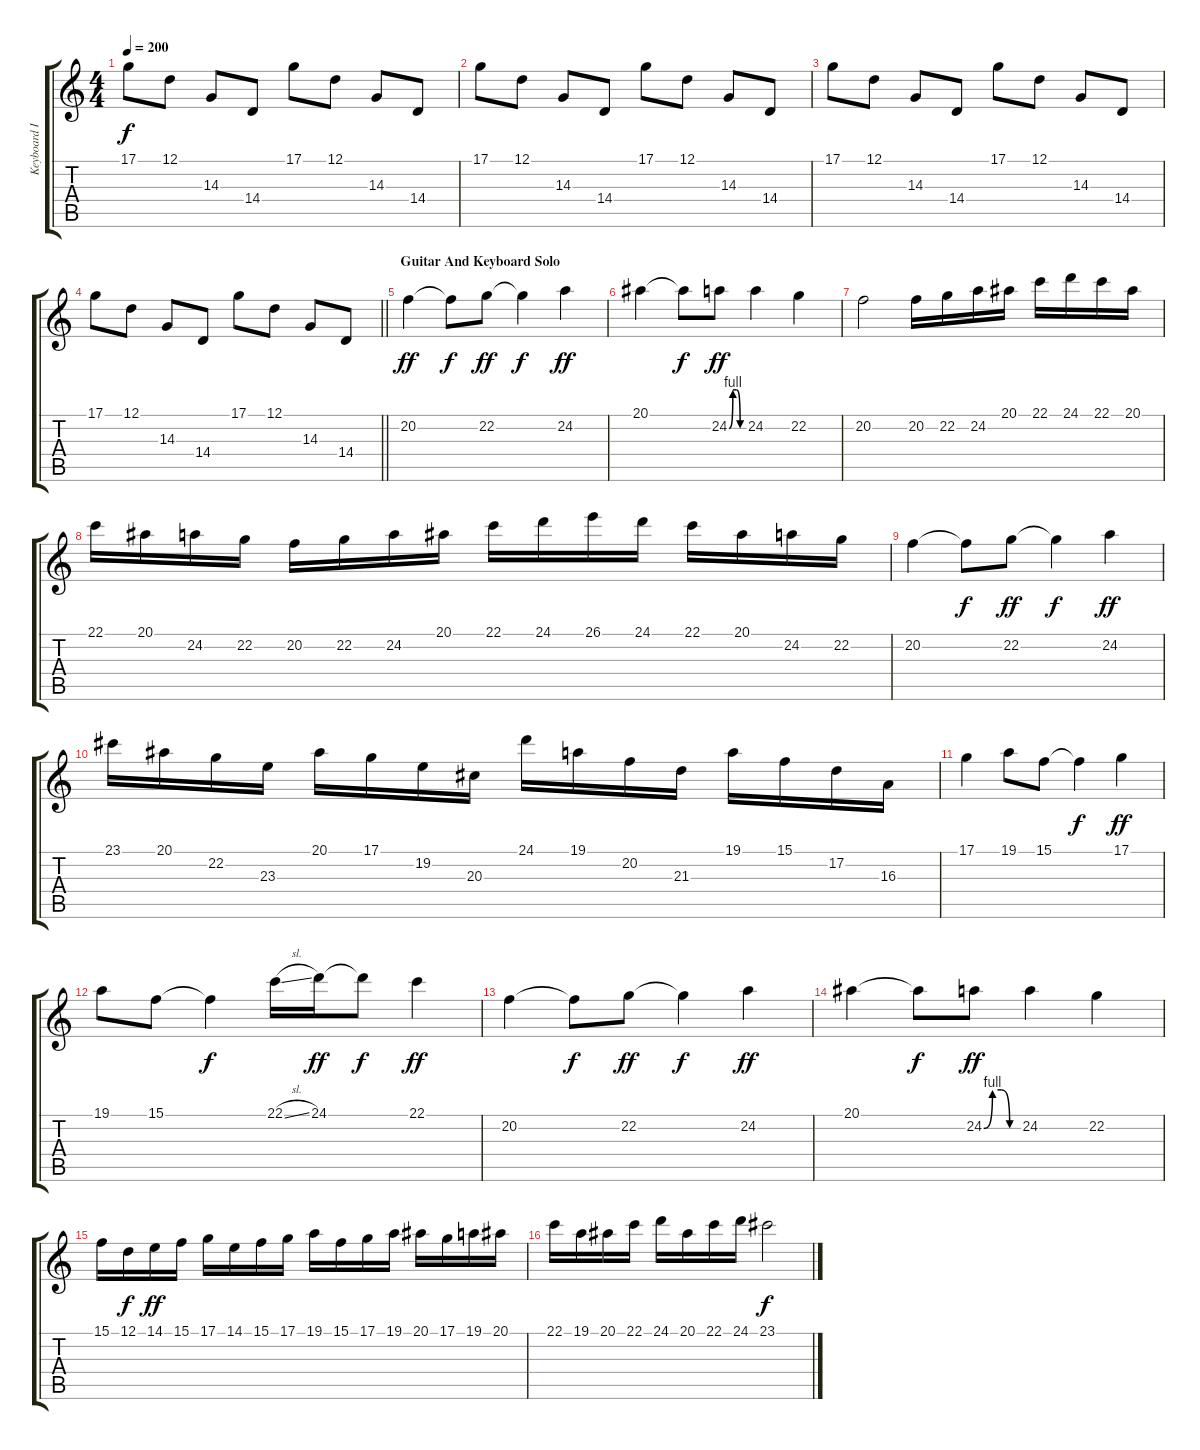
\track ("Keyboard I" "Keyboard I") {instrument pad1newage}
\staff {score tabs}
\tuning (D4 A3 F3 C3 G2 D2) {hide}
\ts (4 4)
\tempo 200
\clef g2
\ks c
17.1.8{dy f} 12.1.8 14.3.8 14.4.8 17.1.8 12.1.8 14.3.8 14.4.8 |
17.1.8 12.1.8 14.3.8 14.4.8 17.1.8 12.1.8 14.3.8 14.4.8 |
17.1.8 12.1.8 14.3.8 14.4.8 17.1.8 12.1.8 14.3.8 14.4.8 |
\barLineRight lightlight
17.1.8 12.1.8 14.3.8 14.4.8 17.1.8 12.1.8 14.3.8 14.4.8 |
\section ("" "Guitar And Keyboard Solo")
20.2.4{dy ff volume 12 balance 5 instrument lead1square} 20.2{t}.8{dy f} 22.2.8{dy ff} 22.2{t}.4{dy f} 24.2.4{dy ff} |
20.1.4 20.1{t}.8{dy f} 24.2{be (custom 0 0 15 4 30 4 45 0 60 0)}.8{dy ff} 24.2.4 22.2.4 |
20.2.2 20.2.16 22.2.16 24.2.16 20.1.16 22.1.16 24.1.16 22.1.16 20.1.16 |
22.1.16 20.1.16 24.2.16 22.2.16 20.2.16 22.2.16 24.2.16 20.1.16 22.1.16 24.1.16 26.1.16 24.1.16 22.1.16 20.1.16 24.2.16 22.2.16 |
20.2.4 20.2{t}.8{dy f} 22.2.8{dy ff} 22.2{t}.4{dy f} 24.2.4{dy ff} |
23.1.16 20.1.16 22.2.16 23.3.16 20.1.16 17.1.16 19.2.16 20.3.16 24.1.16 19.1.16 20.2.16 21.3.16 19.1.16 15.1.16 17.2.16 16.3.16 |
17.1.4 19.1.8 15.1.8 15.1{t}.4{dy f} 17.1.4{dy ff} |
19.1.8 15.1.8 15.1{t}.4{dy f} 22.1{sl}.16 24.1.16{dy ff} 24.1{t}.8{dy f} 22.1.4{dy ff} |
20.2.4 20.2{t}.8{dy f} 22.2.8{dy ff} 22.2{t}.4{dy f} 24.2.4{dy ff} |
20.1.4 20.1{t}.8{dy f} 24.2{be (custom 0 0 15 4 30 4 45 0 60 0)}.8{dy ff} 24.2.4 22.2.4 |
15.1.16 12.1.16{dy f} 14.1.16{dy ff} 15.1.16 17.1.16 14.1.16 15.1.16 17.1.16 19.1.16 15.1.16 17.1.16 19.1.16 20.1.16 17.1.16 19.1.16 20.1.16 |
22.1.16 19.1.16 20.1.16 22.1.16 24.1.16 20.1.16 22.1.16 24.1.16 23.1{sl}.2{dy f}
